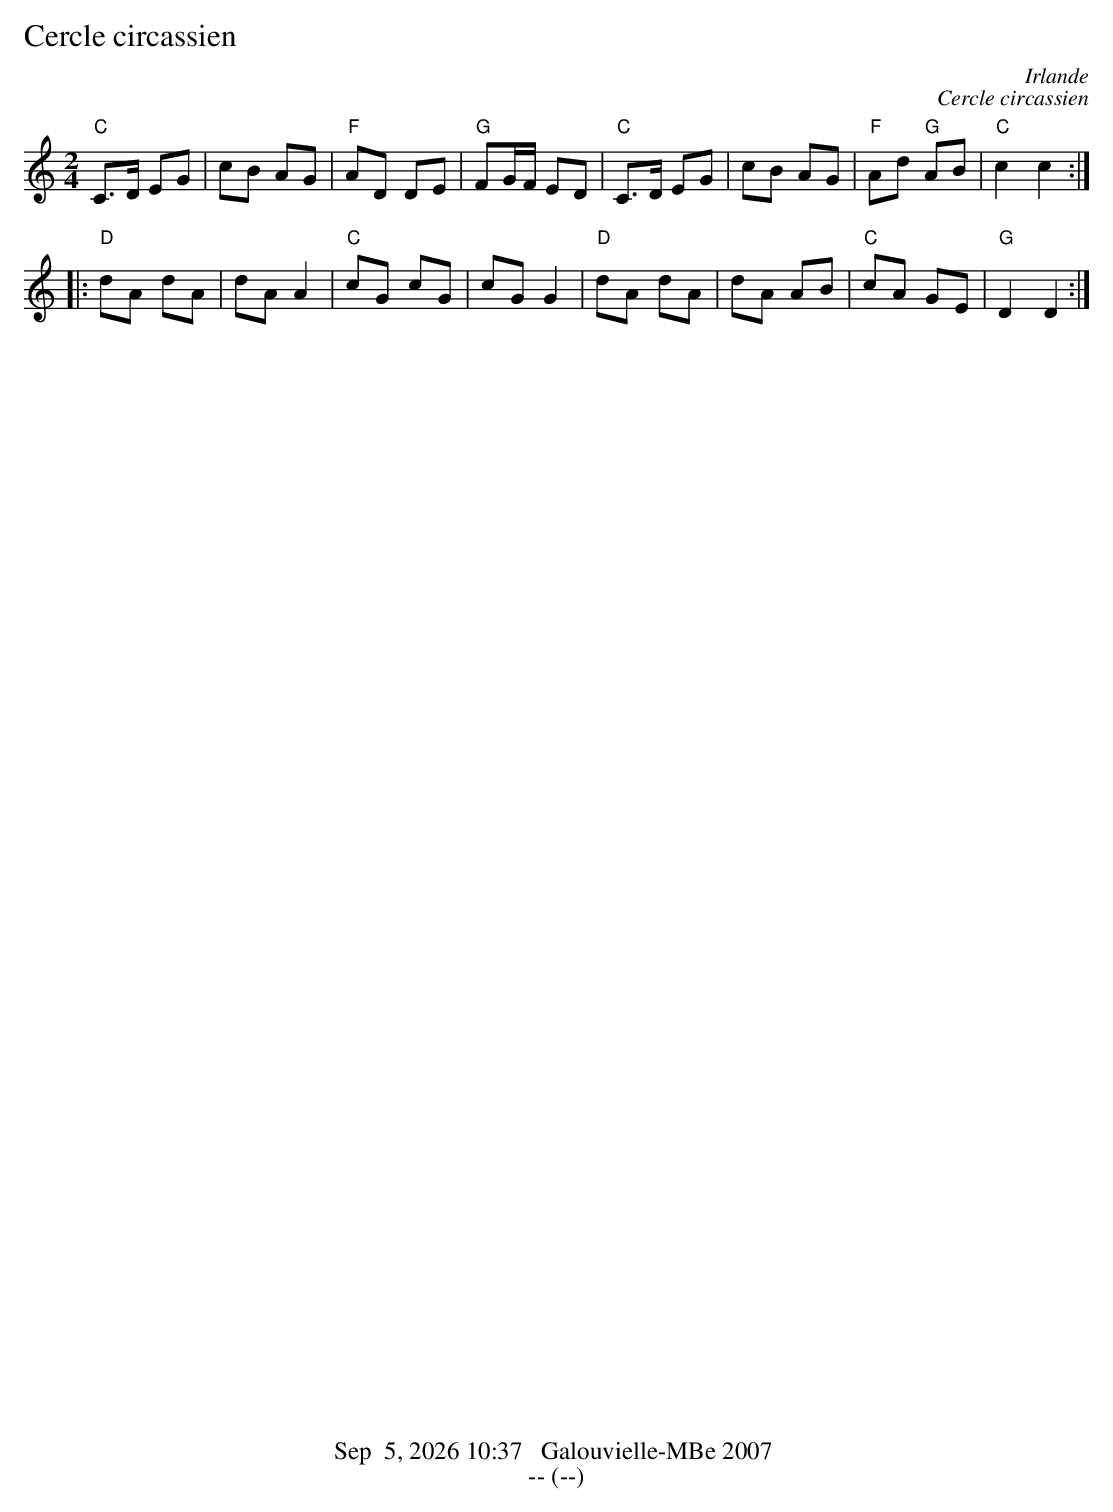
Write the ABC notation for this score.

X:1
T:Cercle circassien
O:Irlande
M:2/4
L:1/8
K:C
V:1
"C"C>D EG|cB AG|"F"AD DE|"G"FG/F/ ED|"C"C>D EG|cB AG|"F"Ad "G"AB|"C"c2 c2::
"D"dA dA|dA A2|"C"cG cG|cG G2|"D"dA dA|dA AB|"C"cA GE|"G"D2 D2:|
